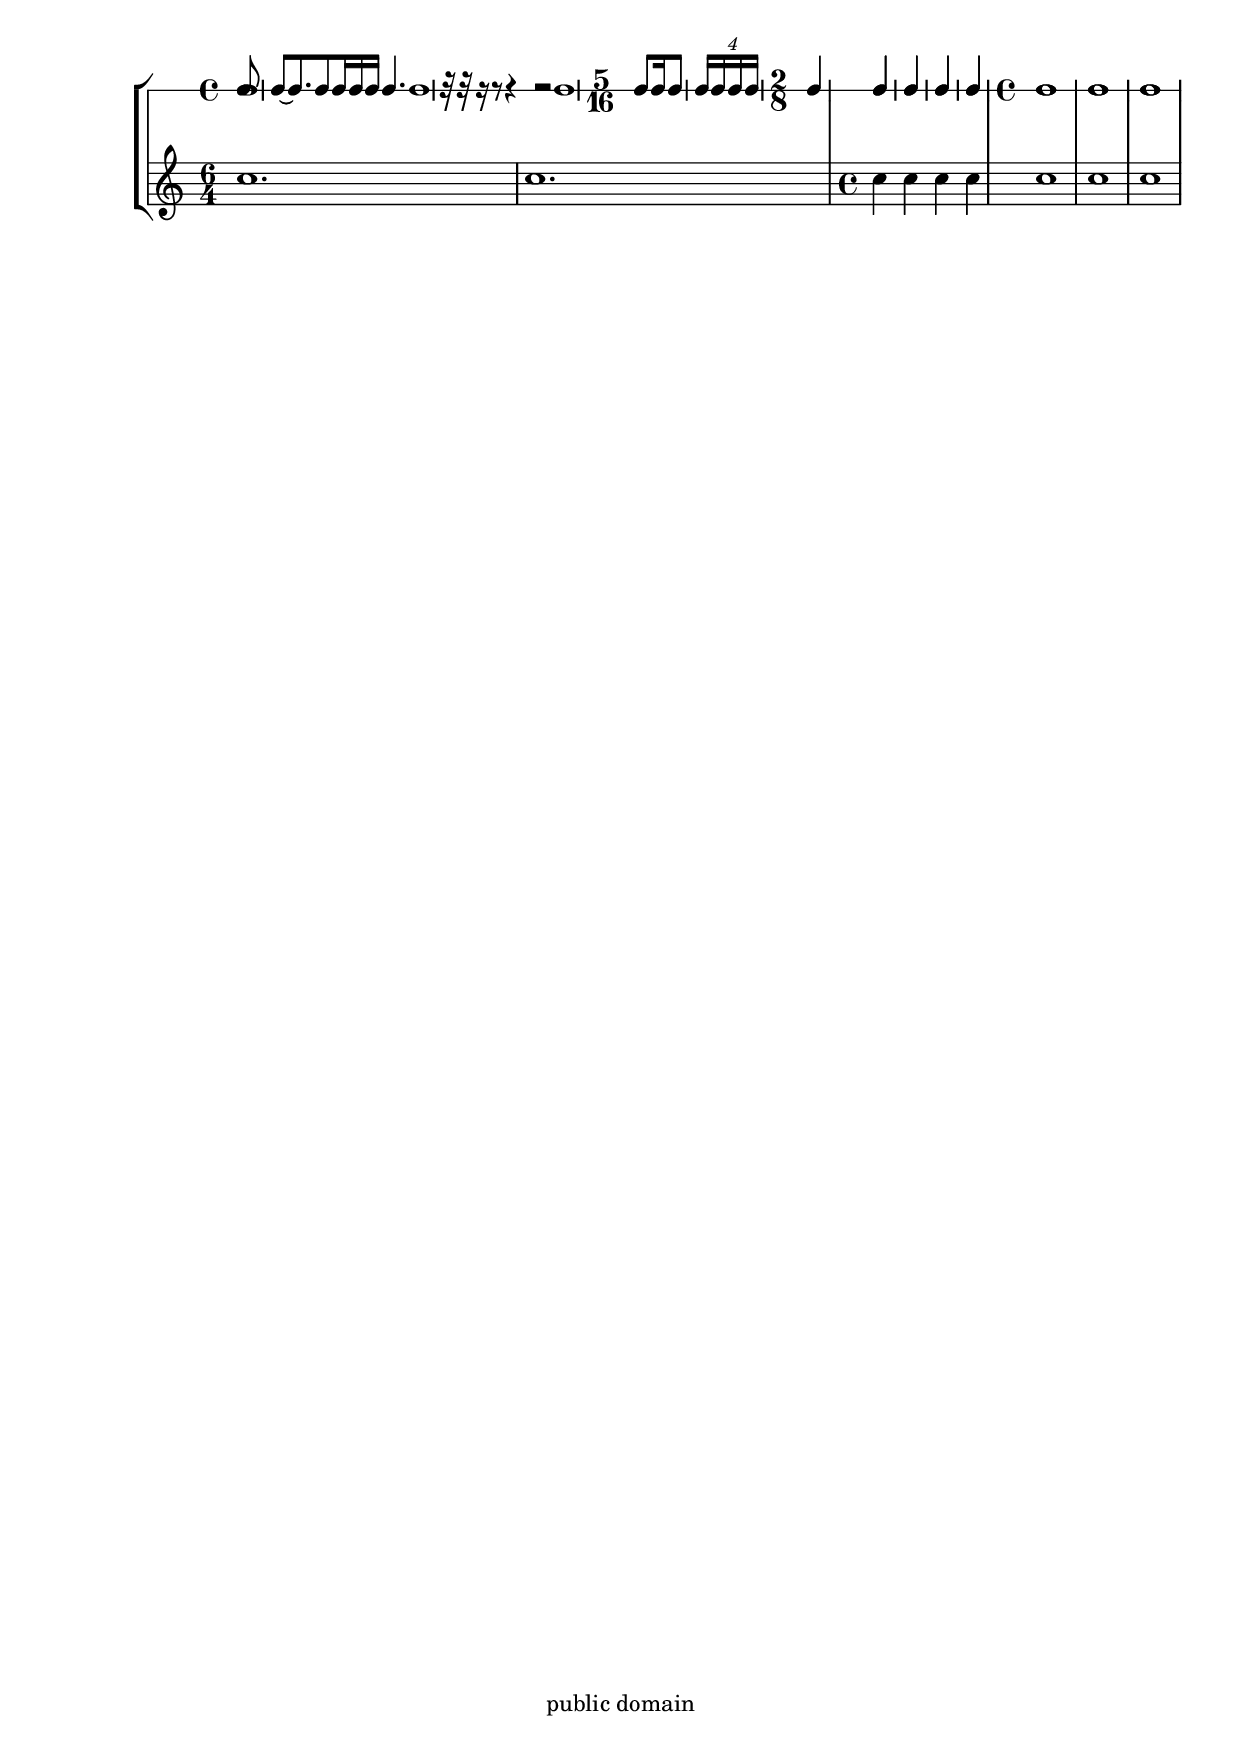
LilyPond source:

\version "1.3.146"
\header{
filename = 	 "rhythm.ly"
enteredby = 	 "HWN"
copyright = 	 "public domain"
TestedFeatures = 	 "multiple meters, beaming, unsynced bars, userdefd engravers"
}





ritme =  \notes\transpose c'' {
	\time  4/4
	\partial 8
	c8					|
	
	[a8~  a8. a8 a16 a16 a16] c4.		|	% watch the beams!
	 r32 r32 r16 r8 r4 r2			|
	\time   5/16

	% divide measure in 5 equal parts. Usually it 2+3 or 3+2
		
	[c8 c16 c8 ]				|	% watch THIS!
	 \times 5/4 { [ c16 c16 c16 c16] } |
	\time   2/8
	c4 				|
	c4	c4	c4	c4
	\time 4/4
	c1 c1 c1
	
%	[c16 c16 c16 c16 ]			|
%	[c16 c16 c16 c16 c16 ]			|
%	[c16 c16 c16 c16 c16 ]			|	
	
	 }
	

another =  
	\notes \relative c'' { \time 6/4 
		c1.  c1. \time 4/4c4 c4 c4 c4  c1 c1 c1
	 }


yanother =  
	\notes{ \time 4/4 
		c1 c1 c1 c4 c4 c4 c4  c1 c1 c1
	 }


\score{
	\context StaffGroup <
		\ritme
		\another
		\context RhythmicStaff {
			\yanother
		}
	>
	
	\paper{

	%% remove Timing_engraver and Bar_number_engraver
 \translator {
 \ScoreContext
 \remove "Timing_engraver"
  }
  \translator {
  \RhythmicStaffContext
  \consists "Timing_engraver"
  }
  \translator{
  \StaffContext
  \consists "Timing_engraver"
  }
	}
}
